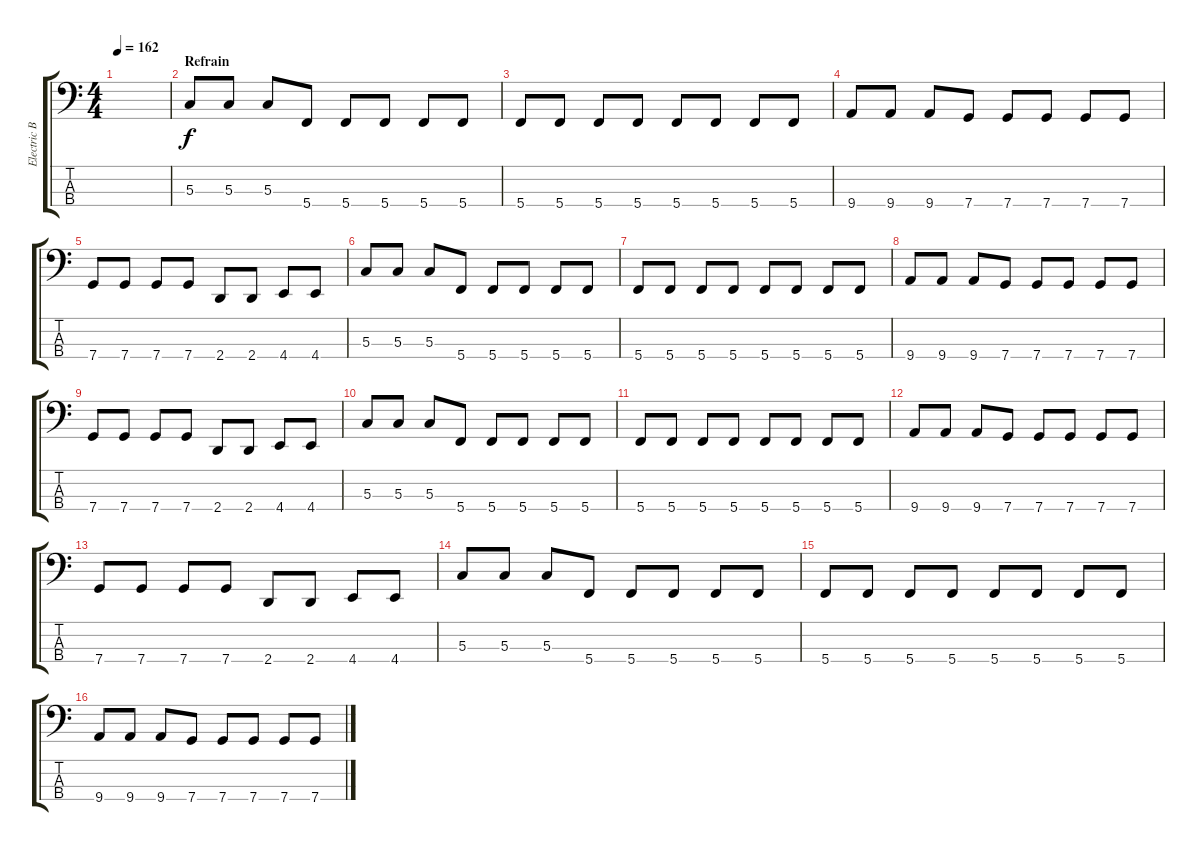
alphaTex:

\track ("Electric Bass" "Electric B") {instrument electricbassfinger}
\staff {score tabs}
\tuning (F2 C2 G1 C1) {hide}
\ts (4 4)
\tempo 162
\clef f4
\ks c
|
\section ("" "Refrain")
5.3.8 5.3.8 5.3.8 5.4.8 5.4.8 5.4.8 5.4.8 5.4.8 |
5.4.8 5.4.8 5.4.8 5.4.8 5.4.8 5.4.8 5.4.8 5.4.8 |
9.4.8 9.4.8 9.4.8 7.4.8 7.4.8 7.4.8 7.4.8 7.4.8 |
7.4.8 7.4.8 7.4.8 7.4.8 2.4.8 2.4.8 4.4.8 4.4.8 |
5.3.8 5.3.8 5.3.8 5.4.8 5.4.8 5.4.8 5.4.8 5.4.8 |
5.4.8 5.4.8 5.4.8 5.4.8 5.4.8 5.4.8 5.4.8 5.4.8 |
9.4.8 9.4.8 9.4.8 7.4.8 7.4.8 7.4.8 7.4.8 7.4.8 |
7.4.8 7.4.8 7.4.8 7.4.8 2.4.8 2.4.8 4.4.8 4.4.8 |
5.3.8 5.3.8 5.3.8 5.4.8 5.4.8 5.4.8 5.4.8 5.4.8 |
5.4.8 5.4.8 5.4.8 5.4.8 5.4.8 5.4.8 5.4.8 5.4.8 |
9.4.8 9.4.8 9.4.8 7.4.8 7.4.8 7.4.8 7.4.8 7.4.8 |
7.4.8 7.4.8 7.4.8 7.4.8 2.4.8 2.4.8 4.4.8 4.4.8 |
5.3.8 5.3.8 5.3.8 5.4.8 5.4.8 5.4.8 5.4.8 5.4.8 |
5.4.8 5.4.8 5.4.8 5.4.8 5.4.8 5.4.8 5.4.8 5.4.8 |
9.4.8 9.4.8 9.4.8 7.4.8 7.4.8 7.4.8 7.4.8 7.4.8
